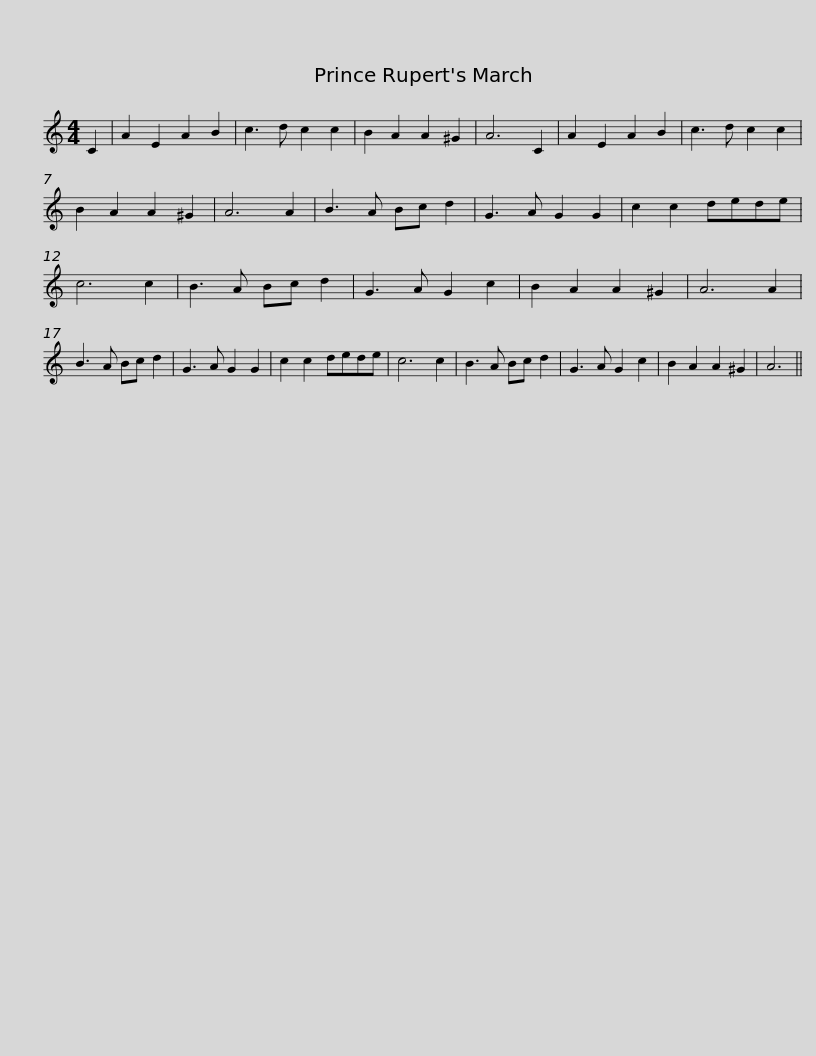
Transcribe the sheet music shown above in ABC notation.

X:1
L:1/8
M:4/4
I:linebreak $
K:C
V:1 treble
V:1
 C2 | A2 E2 A2 B2 | c3 d c2 c2 | B2 A2 A2 ^G2 | A6 C2 | %5
 A2 E2 A2 B2 | c3 d c2 c2 | B2 A2 A2 ^G2 | A6 A2 | B3 A Bc d2 |$ %10
 G3 A G2 G2 | c2 c2 dede | c6 c2 | B3 A Bc d2 | G3 A G2 c2 | %15
 B2 A2 A2 ^G2 | A6 A2 | B3 A Bc d2 | G3 A G2 G2 |$ c2 c2 dede | %20
 c6 c2 | B3 A Bc d2 | G3 A G2 c2 | B2 A2 A2 ^G2 | A6 || %25
